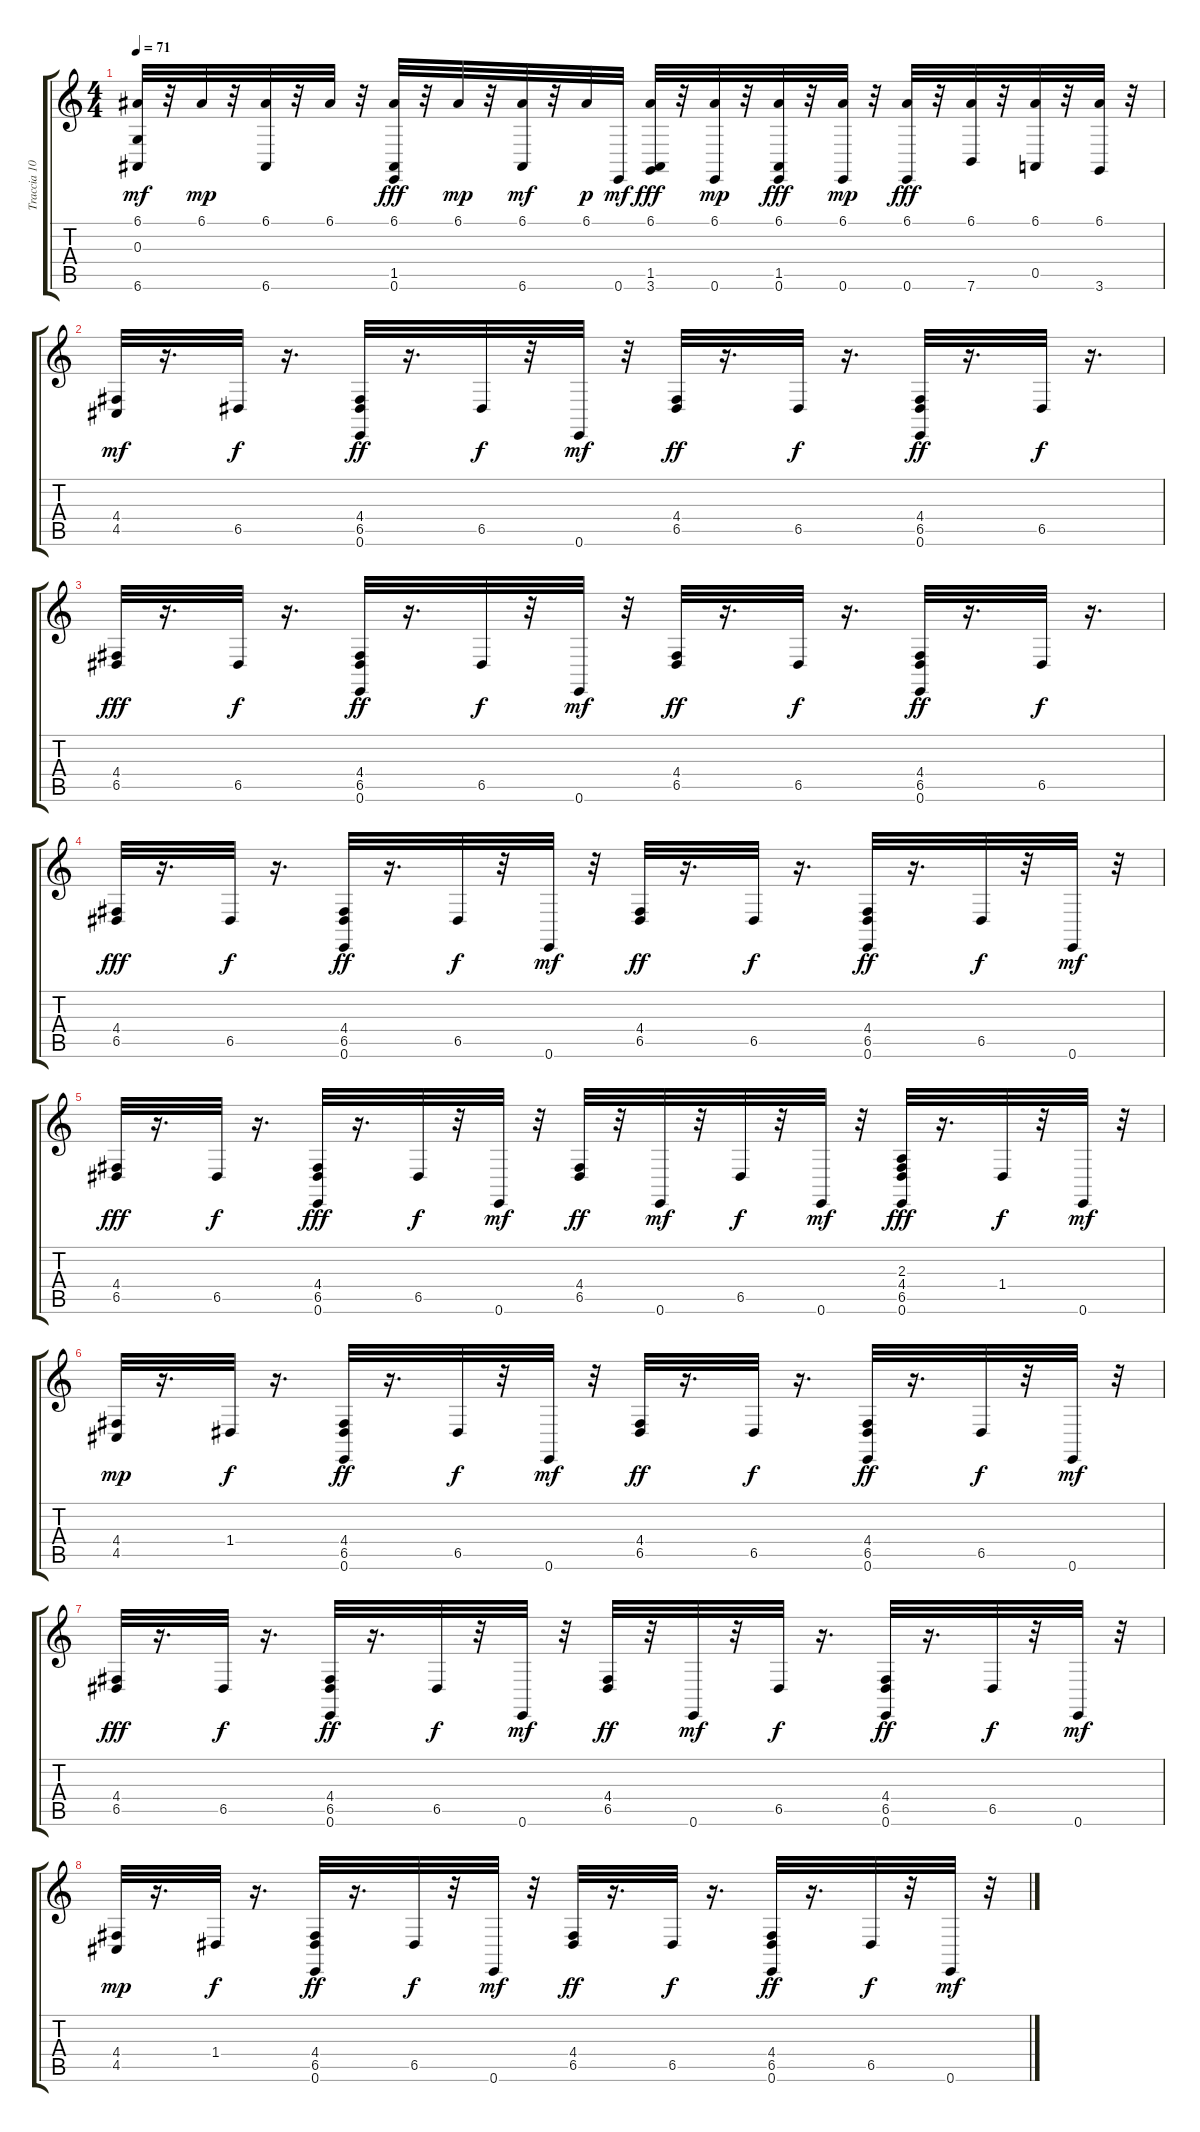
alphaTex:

\track ("Traccia 10" "Traccia 10") {instrument acousticgrandpiano}
\staff {score tabs}
\tuning (E4 B3 G3 D3 A2 E2) {hide}
\ts (4 4)
\tempo 71
\clef g2
\ks c
(6.1 0.3 6.6).32{dy mf} r.32 6.1.32{dy mp} r.32 (6.1 6.6).32 r.32 6.1.32 r.32 (6.1 1.5 0.6).32{dy fff} r.32 6.1.32{dy mp} r.32 (6.1 6.6).32{dy mf} r.32 6.1.32{dy p} 0.6.32{dy mf} (6.1 1.5 3.6).32{dy fff} r.32 (6.1 0.6).32{dy mp} r.32 (6.1 1.5 0.6).32{dy fff} r.32 (6.1 0.6).32{dy mp} r.32 (6.1 0.6).32{dy fff} r.32 (6.1 7.6).32 r.32 (6.1 0.5).32 r.32 (6.1 3.6).32 r.32 |
(4.4 4.5).32{dy mf} r.16{d} 6.5.32{dy f} r.16{d} (4.4 6.5 0.6).32{dy ff} r.16{d} 6.5.32{dy f} r.32 0.6.32{dy mf} r.32 (4.4 6.5).32{dy ff} r.16{d} 6.5.32{dy f} r.16{d} (4.4 6.5 0.6).32{dy ff} r.16{d} 6.5.32{dy f} r.16{d} |
(4.4 6.5).32{dy fff} r.16{d} 6.5.32{dy f} r.16{d} (4.4 6.5 0.6).32{dy ff} r.16{d} 6.5.32{dy f} r.32 0.6.32{dy mf} r.32 (4.4 6.5).32{dy ff} r.16{d} 6.5.32{dy f} r.16{d} (4.4 6.5 0.6).32{dy ff} r.16{d} 6.5.32{dy f} r.16{d} |
(4.4 6.5).32{dy fff} r.16{d} 6.5.32{dy f} r.16{d} (4.4 6.5 0.6).32{dy ff} r.16{d} 6.5.32{dy f} r.32 0.6.32{dy mf} r.32 (4.4 6.5).32{dy ff} r.16{d} 6.5.32{dy f} r.16{d} (4.4 6.5 0.6).32{dy ff} r.16{d} 6.5.32{dy f} r.32 0.6.32{dy mf} r.32 |
(4.4 6.5).32{dy fff} r.16{d} 6.5.32{dy f} r.16{d} (4.4 6.5 0.6).32{dy fff} r.16{d} 6.5.32{dy f} r.32 0.6.32{dy mf} r.32 (4.4 6.5).32{dy ff} r.32 0.6.32{dy mf} r.32 6.5.32{dy f} r.32 0.6.32{dy mf} r.32 (2.3 4.4 6.5 0.6).32{dy fff} r.16{d} 1.4.32{dy f} r.32 0.6.32{dy mf} r.32 |
(4.4 4.5).32{dy mp} r.16{d} 1.4.32{dy f} r.16{d} (4.4 6.5 0.6).32{dy ff} r.16{d} 6.5.32{dy f} r.32 0.6.32{dy mf} r.32 (4.4 6.5).32{dy ff} r.16{d} 6.5.32{dy f} r.16{d} (4.4 6.5 0.6).32{dy ff} r.16{d} 6.5.32{dy f} r.32 0.6.32{dy mf} r.32 |
(4.4 6.5).32{dy fff} r.16{d} 6.5.32{dy f} r.16{d} (4.4 6.5 0.6).32{dy ff} r.16{d} 6.5.32{dy f} r.32 0.6.32{dy mf} r.32 (4.4 6.5).32{dy ff} r.32 0.6.32{dy mf} r.32 6.5.32{dy f} r.16{d} (4.4 6.5 0.6).32{dy ff} r.16{d} 6.5.32{dy f} r.32 0.6.32{dy mf} r.32 |
(4.4 4.5).32{dy mp} r.16{d} 1.4.32{dy f} r.16{d} (4.4 6.5 0.6).32{dy ff} r.16{d} 6.5.32{dy f} r.32 0.6.32{dy mf} r.32 (4.4 6.5).32{dy ff} r.16{d} 6.5.32{dy f} r.16{d} (4.4 6.5 0.6).32{dy ff} r.16{d} 6.5.32{dy f} r.32 0.6.32{dy mf} r.32
